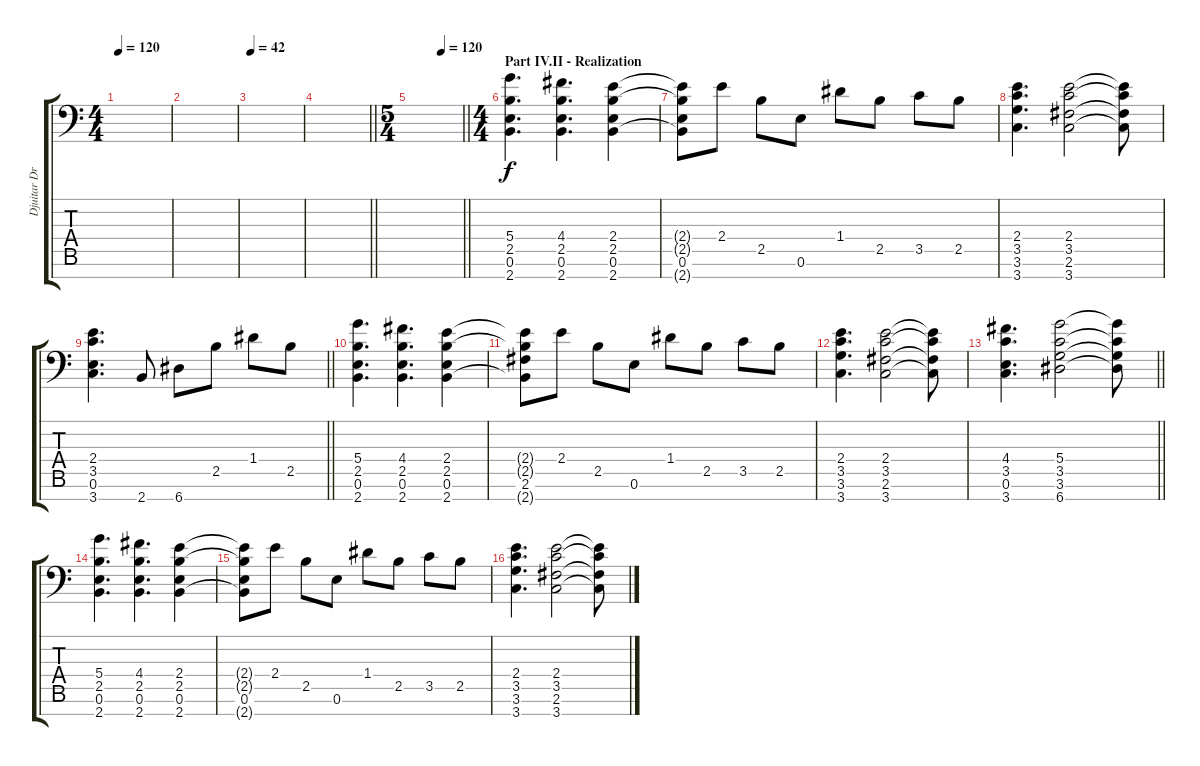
\track ("Djuitar Dropped A" "Djuitar Dr") {instrument distortionguitar}
\staff {score tabs}
\tuning (E4 B3 G3 D3 A2 E2 A1) {hide}
\ts (4 4)
\tempo 120
\clef f4
\ks c
|
|
\tempo 42
|
\barLineRight lightlight
|
\ts (5 4)
\tempo (120 0.6)
\barLineRight lightlight
|
\ts (4 4)
\section ("" "Part IV.II - Realization")
(5.4 2.5 0.6 2.7).4{d volume 15} (4.4 2.5 0.6 2.7).4{d} (2.4 2.5 0.6 2.7).4 |
(2.4{t} 2.5{t} 0.6 2.7{t}).8 2.4.8 2.5.8 0.6.8 1.4.8 2.5.8 3.5.8 2.5.8 |
(2.4 3.5 3.6 3.7).4{d} (2.4 3.5 2.6 3.7).2 (2.4{t} 3.5{t} 2.6{t} 3.7{t}).8 |
\barLineRight lightlight
(2.4 3.5 0.6 3.7).4{d} 2.7.8 6.7.8 2.5.8 1.4.8 2.5.8 |
(5.4 2.5 0.6 2.7).4{d} (4.4 2.5 0.6 2.7).4{d} (2.4 2.5 0.6 2.7).4 |
(2.4{t} 2.5{t} 2.6 2.7{t}).8 2.4.8 2.5.8 0.6.8 1.4.8 2.5.8 3.5.8 2.5.8 |
(2.4 3.5 3.6 3.7).4{d} (2.4 3.5 2.6 3.7).2 (2.4{t} 3.5{t} 2.6{t} 3.7{t}).8 |
\barLineRight lightlight
(4.4 3.5 0.6 3.7).4{d} (5.4 3.5 3.6 6.7).2 (5.4{t} 3.5{t} 3.6{t} 6.7{t}).8 |
(5.4 2.5 0.6 2.7).4{d} (4.4 2.5 0.6 2.7).4{d} (2.4 2.5 0.6 2.7).4 |
(2.4{t} 2.5{t} 0.6 2.7{t}).8 2.4.8 2.5.8 0.6.8 1.4.8 2.5.8 3.5.8 2.5.8 |
(2.4 3.5 3.6 3.7).4{d} (2.4 3.5 2.6 3.7).2 (2.4{t} 3.5{t} 2.6{t} 3.7{t}).8
